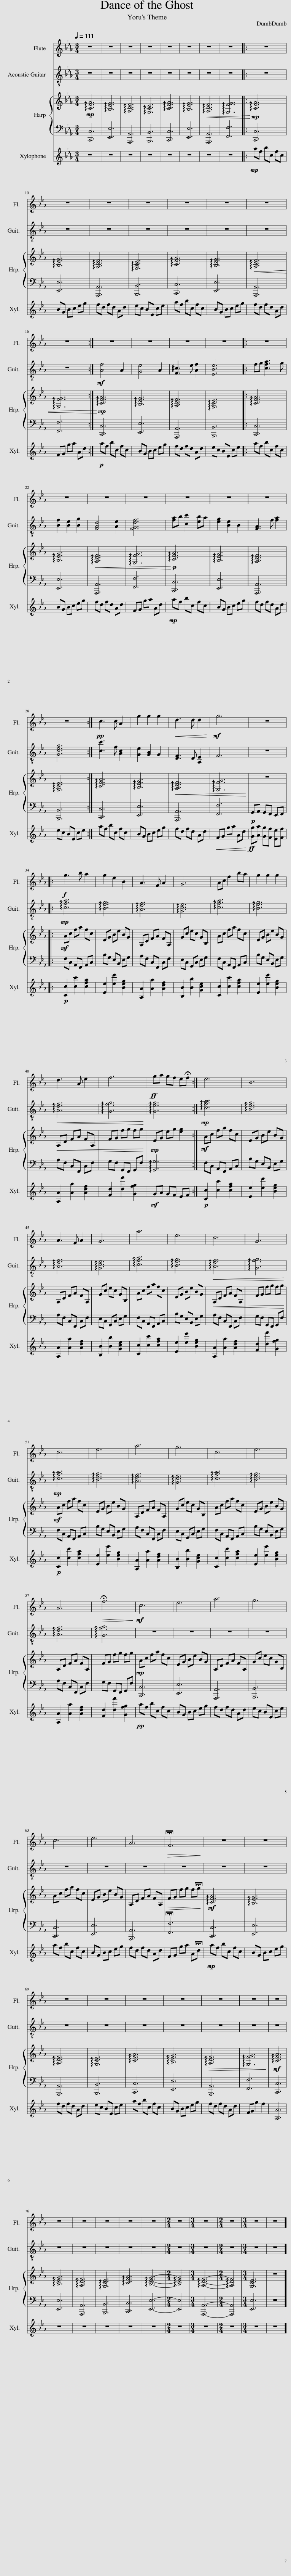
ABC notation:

X:1
%%score 1 2 { 3 | 4 } 5
L:1/8
Q:1/4=111
M:3/4
I:linebreak $
K:Eb
V:1 treble
V:2 treble-8
V:3 treble
V:4 bass
V:5 treble transpose=12
V:1
 z6 | z6 | z6 | z6 | z6 | %5
 z6 | z6 | z6 |: z6 |$ z6 | %10
 z6 | z6 | z6 | z6 | z6 |$ %15
 z6 :| z6 | z6 | z6 | z6 |: %20
 z6 |$ z6 | z6 | z6 | z6 | %25
 z6 | z6 |$ z6 :|!pp! c3 c A2 | g2 g2 g2 | %30
!<(! d3 d d2!<)! |!mf! g6 | z6 |:$!f! g3 b a2 | g2 e2 B2 | %35
 A3 F A2 | G6 | Ac f2 ba | g2 g2 g2 |$ d3 A e2 | %40
 f6 |!ff! ga gf e!fermata!f :| e6 | B6 |$ A3 F A2 | %45
 G6 | a6 | e6 | c6 | G6 |$ %50
 c6 | e6 | a6 | g6 | c6 | %55
 e6 |$ A6 |!>(! !fermata!f6!>)! |!mf! c6 | e6 | %60
 a6 | g6 |$ c6 | e6 | A6 | %65
!>(! !fermata!F6!>)! | z6 | z6 |$ z6 | z6 | %70
 z6 | z6 | z6 | z6 | z6 |$ %75
 z6 | z6 | z6 | z6 | z6 | %80
[M:2/4] z4 |[M:3/4] z6 |[M:2/4] z4 |[M:3/4] z6 | z6 |] %85
V:2
 z6 | z6 | z6 | z6 | z6 | %5
 z6 | z6 | z6 |: z6 |$ z6 | %10
 z6 | z6 | z6 | z6 | z6 |$ %15
 z6 :|!mf! [Af]4 A2 | [Ge]4 A2 | [F^c]3 e [Af]2 | [EBe]6 |: %20
 fg [cfa]3 g |$ [Bf]2 [Be]2 [Bg]2 | [FAd]4 [Ae]2 | [FGdf]6 | [fa]b [cc']2 [eb]a | %25
 [eg]2 [Be]2 B2 | [FA]3 f [fa]2 |$ [Gceg]6 :| [cc']3 f [Ac]2 | [Ge]2 [GB]2 G2 | %30
 [DF]3 D [A,E]2 | F6 | z6 |:$!mp! !arpeggio![cfa]6 | !arpeggio![Beg]6 | %35
 !arpeggio![Adf]6 | !arpeggio![Gce]6 | !arpeggio![cfa]6 | !arpeggio![Beg]6 |$!<(! !arpeggio![Adf]6 | %40
 !arpeggio![Gfg]6!<)! | !arpeggio![Geg]6 :|!mp! !arpeggio![cfa]6 | !arpeggio![Beg]6 |$ !arpeggio![Adf]6 | %45
 !arpeggio![Gce]6 | !arpeggio![cfa]6 | !arpeggio![Beg]6 |!<(! !arpeggio![Adf]6 | !arpeggio![Gfg]6!<)! |$ %50
!mp! !arpeggio![cfa]6 | !arpeggio![Beg]6 | !arpeggio![Adf]6 | !arpeggio![Gce]6 | !arpeggio![cfa]6 | %55
 !arpeggio![Beg]6 |$ !arpeggio![Adf]6 | !arpeggio![Gfg]6 | z6 | z6 | %60
 z6 | z6 |$ z6 | z6 | z6 | %65
 z6 | z6 | z6 |$ z6 | z6 | %70
 z6 | z6 | z6 | z6 | z6 |$ %75
 z6 | z6 | z6 | z6 | z6 | %80
[M:2/4] z4 |[M:3/4] z6 |[M:2/4] z4 |[M:3/4] z6 | z6 |] %85
V:3
!mp! !arpeggio![CFA]6 | !arpeggio![B,EG]6 | !arpeggio![A,DF]6 | !arpeggio![G,CE]6 | !arpeggio![CFA]6 | %5
 !arpeggio![B,EG]6 |!<(! !arpeggio![A,DF]6 | !arpeggio![G,FG]6!<)! |:!mp! !arpeggio![CFA]6 |$ !arpeggio![B,EG]6 | %10
 !arpeggio![A,DF]6 | !arpeggio![G,CE]6 | !arpeggio![CFA]6 | !arpeggio![B,EG]6 |!<(! !arpeggio![A,DF]6 |$ %15
 !arpeggio![G,FG]6!<)! :|!mp! !arpeggio![CFA]6 | !arpeggio![B,EG]6 | !arpeggio![A,DF]6 | !arpeggio![G,CE]6 |: %20
 !arpeggio![CFA]6 |$ !arpeggio![B,EG]6 |!<(! !arpeggio![A,DF]6 | !arpeggio![G,FG]6!<)! |!p! !arpeggio![CFA]6 | %25
 !arpeggio![B,EG]6 | !arpeggio![A,DF]6 |$ !arpeggio![G,CE]6 :| !arpeggio![CFA]6 | !arpeggio![B,EG]6 | %30
!<(! !arpeggio![A,DF]6 | !arpeggio![G,FG]6!<)! | z6 |:$!mf! Ac fa fc | EG Be BG | %35
 A,D FA FA, | Gc ec GB, | Ac fa fc | EG Be BG |$!<(! A,D FA FA, | %40
 FG fg fg!<)! |!mp! EG eg [eg]2 :|!mf! Ac fa fc | EG Be BG |$ A,D FA FA, | %45
 Gc ec GB, | Ac fa fc | EG Be BG |!<(! A,D FA FA, | FG fg fg!<)! |$ %50
!mf! Ac fa fc | EG Be BG | A,D FA FA, | Gc ec GB, | Ac fa fc | %55
 EG Be BG |$ A,D FA FA, | FG fg fg |!mp! Ac fa fc | EG Be BG | %60
 A,D FA FA, | Gc ec GB, |$ Ac fa fc | EG Be BG | A,D FA FA, | %65
!>(! FG fg f!fermata!g!>)! |!mf! !arpeggio![CFA]6 | !arpeggio![B,EG]6 |$ !arpeggio![A,DF]6 | !arpeggio![G,CE]6 | %70
 !arpeggio![CFA]6 | !arpeggio![B,EG]6 |!>(! !arpeggio![A,DF]6 | !arpeggio![G,FG]6!>)! |!mf! !arpeggio![CFA]6 |$ %75
 !arpeggio![B,EG]6 | !arpeggio![A,DF]6 | !arpeggio![G,CE]6 | !arpeggio![CFA]6 | !arpeggio![B,EG]6- | %80
[M:2/4] !arpeggio![B,EG]4 |[M:3/4] !arpeggio![A,DF]6- |[M:2/4] !arpeggio![A,DF]4 |[M:3/4] [G,CE]6 | z6 |] %85
V:4
 [C,,C,]6 | [E,,E,]6 | [A,,,A,,]6 | [B,,,B,,]6 | [C,,C,]6 | %5
 [E,,E,]6 | [A,,,A,,]6 | [F,,F,]6 |: [C,,C,]6 |$ [E,,E,]6 | %10
 [A,,,A,,]6 | [B,,,B,,]6 | [C,,C,]6 | [E,,E,]6 | [A,,,A,,]6 |$ %15
 [F,,F,]6 :| [C,,C,]6 | [E,,E,]6 | [A,,,A,,]6 | [B,,,B,,]6 |: %20
 [C,,C,]6 |$ [E,,E,]6 | [A,,,A,,]6 | [F,,F,]6 | [C,,C,]6 | %25
 [E,,E,]6 | [A,,,A,,]6 |$ [B,,,B,,]6 :| [C,,C,]6 | [E,,E,]6 | %30
 [A,,,A,,]6 | [F,,F,]6 |!p! G,,A,, G,,F,, E,,F,, |:$ F,C, A,,F,, A,,C, | B,G, E,B,, E,G, | %35
 A,F, C,F,, C,F, | E,C, G,,C, E,G, | F,C, A,,F,, A,,C, | B,G, E,B,, E,G, |$ A,F, C,F,, C,F, | %40
 G,F, G,,F,, G,,F, | !arpeggio![G,,G,]6 :| F,C, A,,F,, A,,C, | B,G, E,B,, E,G, |$ A,F, C,F,, C,F, | %45
 E,C, G,,C, E,G, | F,C, A,,F,, A,,C, | B,G, E,B,, E,G, | A,F, C,F,, C,F, | G,F, G,,F,, G,,F, |$ %50
 F,C, A,,F,, A,,C, | B,G, E,B,, E,G, | A,F, C,F,, C,F, | E,C, G,,C, E,G, | F,C, A,,F,, A,,C, | %55
 B,G, E,B,, E,G, |$ A,F, C,F,, C,F, | G,F, G,,F,, G,,F, | [C,,C,]6 | [E,,E,]6 | %60
 [A,,,A,,]6 | [B,,,B,,]6 |$ [C,,C,]6 | [E,,E,]6 | [A,,,A,,]6 | %65
 !fermata![F,,F,]6 | [C,,C,]6 | [E,,E,]6 |$ [A,,,A,,]6 | [B,,,B,,]6 | %70
 [C,,C,]6 | [E,,E,]6 | [A,,,A,,]6 | [F,,F,]6 | [C,,C,]6 |$ %75
 [E,,E,]6 | [A,,,A,,]6 | [B,,,B,,]6 | [C,,C,]6 | [E,,E,]6- | %80
[M:2/4] [E,,E,]4 |[M:3/4] [A,,,A,,]6- |[M:2/4] [A,,,A,,]4 |[M:3/4] [E,,E,]6 | z6 |] %85
V:5
 z6 | z6 | z6 | z6 | z6 | %5
 z6 | z6 | z6 |:!mp! af bc fc |$ BG Bc eg | %10
 fd fd Ad | ec BE ce | af bc fc | BG Bc eg | fd fd Ad |$ %15
 FG ga Ad :|!p! af bc fc | BG Bc eg | fd fd Ad | ec BE ce |: %20
 af bc fc |$ BG Bc eg | fd fd Ad | FG ga Ad |!mp! af bc fc | %25
 BG Bc eg | fd fd Ad |$ ec BE ce :| af bc fc | BG Bc eg | %30
 fd fd Ad |!<(! FG ga Ad!<)! |!ff! [Gg][Aa] [Gg][Ff] [Ee][Ff] |:$!p! [Cc]2 [cc']2 [cfa]2 | [Ee]2 [ee']2 [Beg]2 | %35
 [A,A]2 [Aa]2 [Adf]2 | [B,B]2 [Bb]2 [Gce]2 | [Cc]2 [cc']2 [cfa]2 | [Ee]2 [ee']2 [Beg]2 |$ [A,A]2 [Aa]2 [Adf]2 | %40
 [Fd]2 [df']2 [Gfg]2 |!mf! GA GF EF :|!p! [Cc]2 [cc']2 [cfa]2 | [Ee]2 [ee']2 [Beg]2 |$ [A,A]2 [Aa]2 [Adf]2 | %45
 [B,B]2 [Bb]2 [Gce]2 | [Cc]2 [cc']2 [cfa]2 | [Ee]2 [ee']2 [Beg]2 | [A,A]2 [Aa]2 [Adf]2 | [Fd]2 [df']2 [Gfg]2 |$ %50
!p! [Cc]2 [cc']2 [cfa]2 | [Ee]2 [ee']2 [Beg]2 | [A,A]2 [Aa]2 [Adf]2 | [B,B]2 [Bb]2 [Gce]2 | [Cc]2 [cc']2 [cfa]2 | %55
 [Ee]2 [ee']2 [Beg]2 |$ [A,A]2 [Aa]2 [Adf]2 | [Fd]2 [df']2 [Gfg]2 |!pp! af bc fc | BG Bc eg | %60
 fd fd Ad | ec BE ce |$ af bc fc | BG Bc eg | fd fd Ad | %65
 FG ga A!fermata!d |!mp! af bc fc | BG Bc eg |$ fd fd Ad | ec BE ce | %70
 af bc fc | BG Bc eg | fd fd Ad | FG g2 f2 | [A,A]6 |$ %75
 z6 | z6 | z6 | z6 | z6 | %80
[M:2/4] z4 |[M:3/4] z6 |[M:2/4] z4 |[M:3/4] z6 | z6 |] %85
